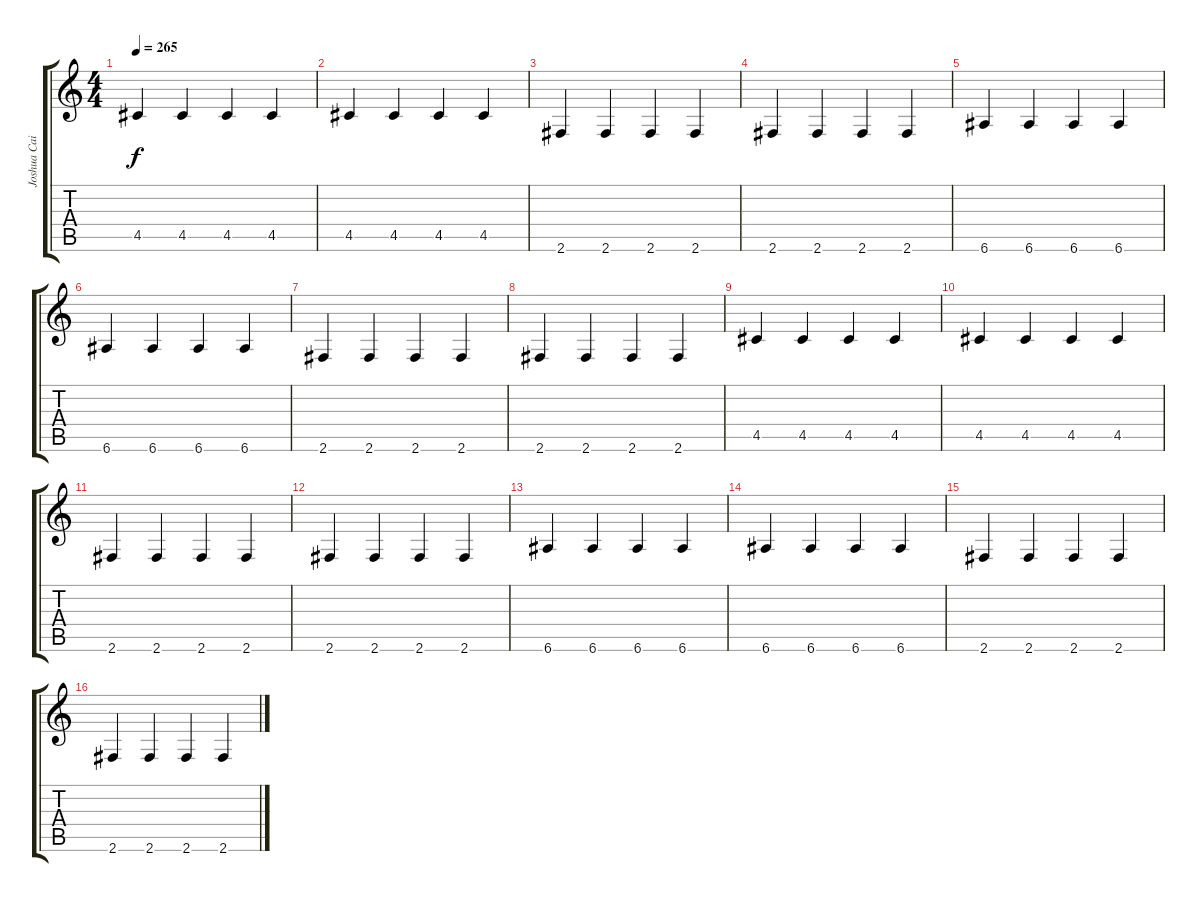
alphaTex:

\track ("Joshua Cain Acoustic" "Joshua Cai") {instrument acousticguitarsteel bank 177}
\staff {score tabs}
\tuning (E4 B3 G3 D3 A2 E2) {hide}
\ts (4 4)
\tempo 265
\clef g2
\ks c
4.5.4{dy f} 4.5.4 4.5.4 4.5.4 |
4.5.4 4.5.4 4.5.4 4.5.4 |
2.6.4 2.6.4 2.6.4 2.6.4 |
2.6.4 2.6.4 2.6.4 2.6.4 |
6.6.4 6.6.4 6.6.4 6.6.4 |
6.6.4 6.6.4 6.6.4 6.6.4 |
2.6.4 2.6.4 2.6.4 2.6.4 |
2.6.4 2.6.4 2.6.4 2.6.4 |
4.5.4 4.5.4 4.5.4 4.5.4 |
4.5.4 4.5.4 4.5.4 4.5.4 |
2.6.4 2.6.4 2.6.4 2.6.4 |
2.6.4 2.6.4 2.6.4 2.6.4 |
6.6.4 6.6.4 6.6.4 6.6.4 |
6.6.4 6.6.4 6.6.4 6.6.4 |
2.6.4 2.6.4 2.6.4 2.6.4 |
2.6.4 2.6.4 2.6.4 2.6.4
